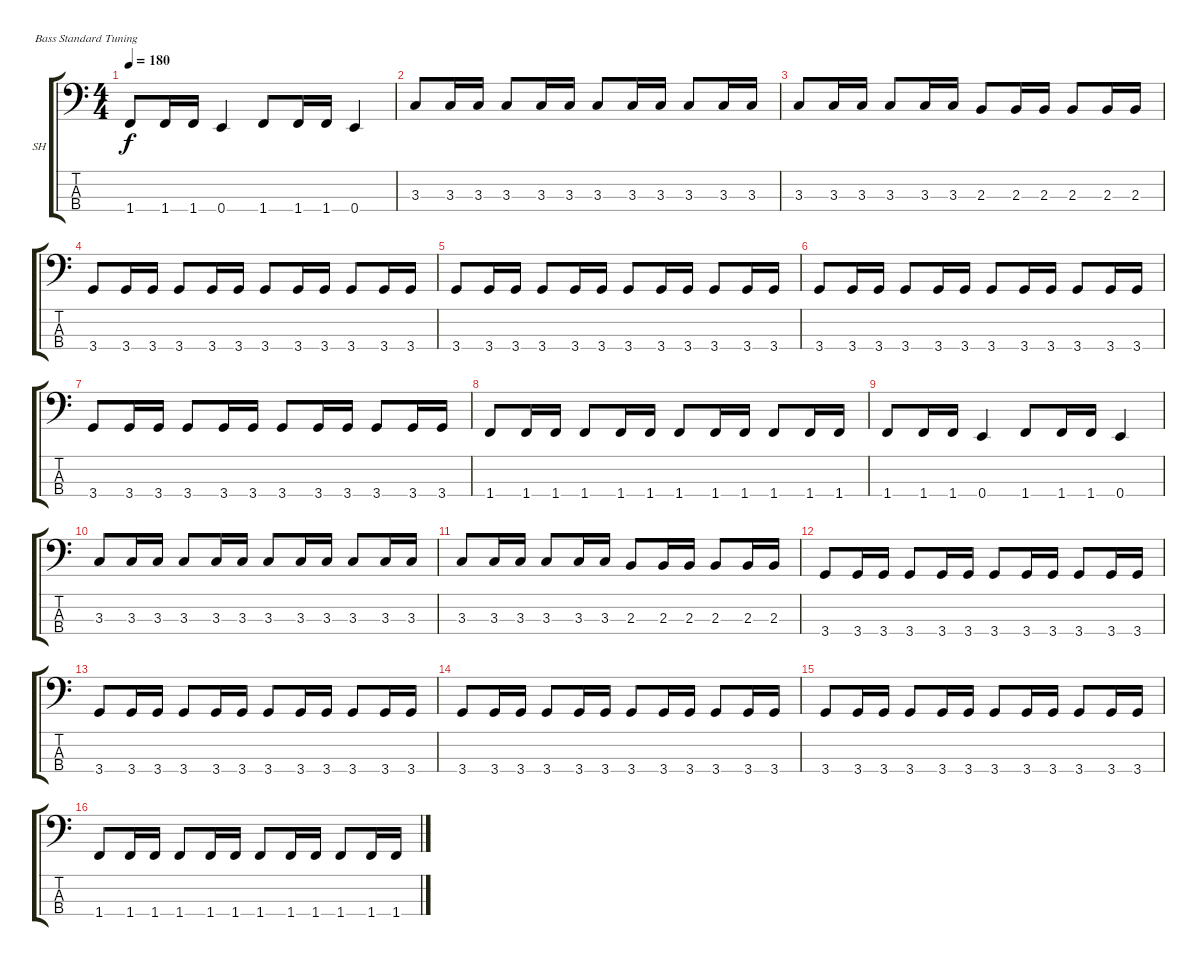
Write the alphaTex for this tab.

\bracketExtendMode groupsimilarinstruments
\firstSystemTrackNameOrientation horizontal
\otherSystemsTrackNameOrientation horizontal
\track ("Steve Harris" "SH") {instrument electricbassfinger}
\staff {score tabs}
\tuning (G2 D2 A1 E1)
\ts (4 4)
\tempo 180
\clef f4
\scale
0.333333
\ks c
1.4.8{dy f} 1.4.16 1.4.16 0.4.4 1.4.8 1.4.16 1.4.16 0.4.4 |
\scale
0.333333 3.3.8 3.3.16 3.3.16 3.3.8 3.3.16 3.3.16 3.3.8 3.3.16 3.3.16 3.3.8 3.3.16 3.3.16 |
\scale
0.333333 3.3.8 3.3.16 3.3.16 3.3.8 3.3.16 3.3.16 2.3.8 2.3.16 2.3.16 2.3.8 2.3.16 2.3.16 |
\scale
0.333333 3.4.8 3.4.16 3.4.16 3.4.8 3.4.16 3.4.16 3.4.8 3.4.16 3.4.16 3.4.8 3.4.16 3.4.16 |
\scale
0.333333 3.4.8 3.4.16 3.4.16 3.4.8 3.4.16 3.4.16 3.4.8 3.4.16 3.4.16 3.4.8 3.4.16 3.4.16 |
\scale
0.333333 3.4.8 3.4.16 3.4.16 3.4.8 3.4.16 3.4.16 3.4.8 3.4.16 3.4.16 3.4.8 3.4.16 3.4.16 |
\scale
0.333333 3.4.8 3.4.16 3.4.16 3.4.8 3.4.16 3.4.16 3.4.8 3.4.16 3.4.16 3.4.8 3.4.16 3.4.16 |
\scale
0.333333 1.4.8 1.4.16 1.4.16 1.4.8 1.4.16 1.4.16 1.4.8 1.4.16 1.4.16 1.4.8 1.4.16 1.4.16 |
\scale
0.333333 1.4.8 1.4.16 1.4.16 0.4.4 1.4.8 1.4.16 1.4.16 0.4.4 |
\scale
0.333333 3.3.8 3.3.16 3.3.16 3.3.8 3.3.16 3.3.16 3.3.8 3.3.16 3.3.16 3.3.8 3.3.16 3.3.16 |
\scale
0.333333 3.3.8 3.3.16 3.3.16 3.3.8 3.3.16 3.3.16 2.3.8 2.3.16 2.3.16 2.3.8 2.3.16 2.3.16 |
\scale
0.333333 3.4.8 3.4.16 3.4.16 3.4.8 3.4.16 3.4.16 3.4.8 3.4.16 3.4.16 3.4.8 3.4.16 3.4.16 |
\scale
0.333333 3.4.8 3.4.16 3.4.16 3.4.8 3.4.16 3.4.16 3.4.8 3.4.16 3.4.16 3.4.8 3.4.16 3.4.16 |
\scale
0.333333 3.4.8 3.4.16 3.4.16 3.4.8 3.4.16 3.4.16 3.4.8 3.4.16 3.4.16 3.4.8 3.4.16 3.4.16 |
\scale
0.333333 3.4.8 3.4.16 3.4.16 3.4.8 3.4.16 3.4.16 3.4.8 3.4.16 3.4.16 3.4.8 3.4.16 3.4.16 |
\scale
0.333333 1.4.8 1.4.16 1.4.16 1.4.8 1.4.16 1.4.16 1.4.8 1.4.16 1.4.16 1.4.8 1.4.16 1.4.16
